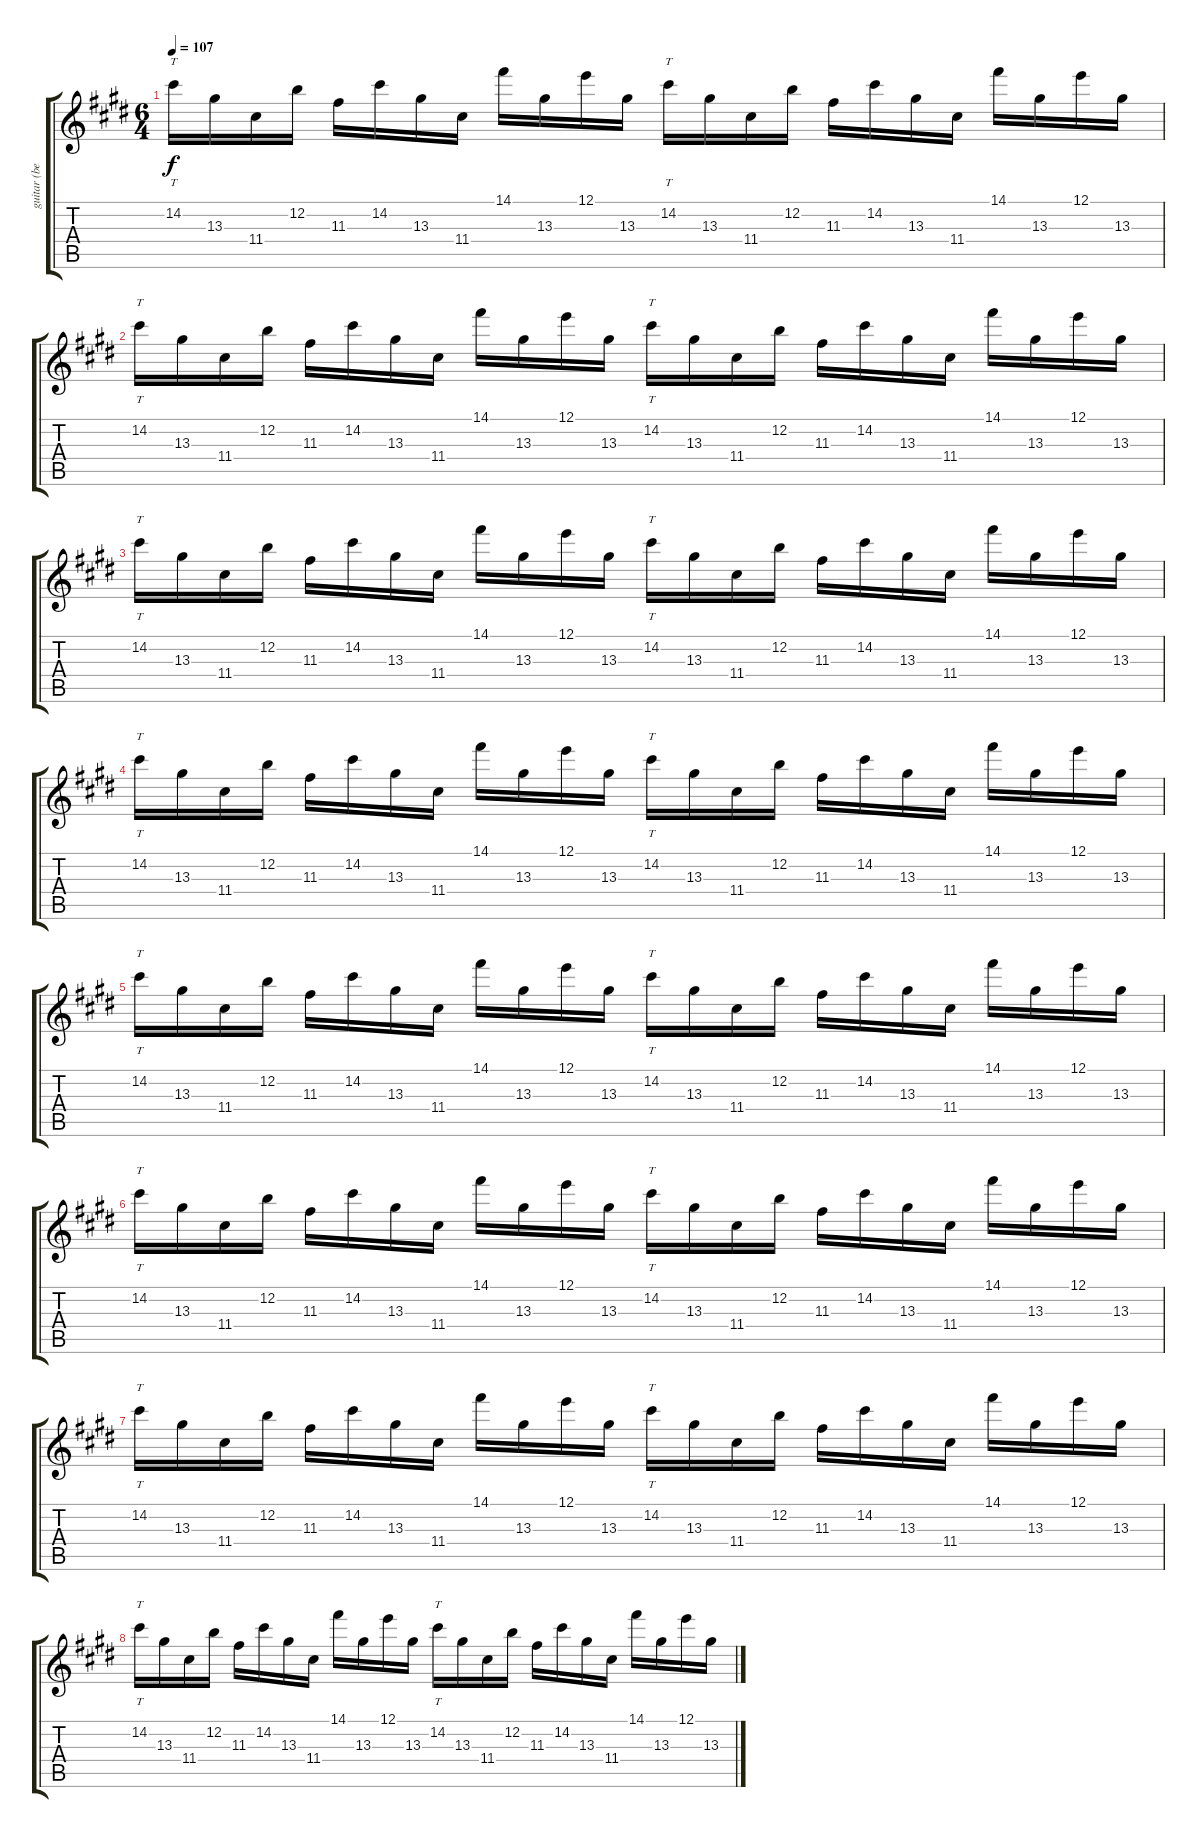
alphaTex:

\track ("guitar (belew)" "guitar (be") {instrument electricguitarjazz}
\staff {score tabs}
\tuning (E4 B3 G3 D3 A2 E2) {hide}
\ts (6 4)
\tempo 107
\clef g2
\ks e
14.2.16{tt dy f} 13.3.16 11.4.16 12.2.16 11.3.16 14.2.16 13.3.16 11.4.16 14.1.16 13.3.16 12.1.16 13.3.16 14.2.16{tt} 13.3.16 11.4.16 12.2.16 11.3.16 14.2.16 13.3.16 11.4.16 14.1.16 13.3.16 12.1.16 13.3.16 |
14.2.16{tt} 13.3.16 11.4.16 12.2.16 11.3.16 14.2.16 13.3.16 11.4.16 14.1.16 13.3.16 12.1.16 13.3.16 14.2.16{tt} 13.3.16 11.4.16 12.2.16 11.3.16 14.2.16 13.3.16 11.4.16 14.1.16 13.3.16 12.1.16 13.3.16 |
14.2.16{tt} 13.3.16 11.4.16 12.2.16 11.3.16 14.2.16 13.3.16 11.4.16 14.1.16 13.3.16 12.1.16 13.3.16 14.2.16{tt} 13.3.16 11.4.16 12.2.16 11.3.16 14.2.16 13.3.16 11.4.16 14.1.16 13.3.16 12.1.16 13.3.16 |
14.2.16{tt} 13.3.16 11.4.16 12.2.16 11.3.16 14.2.16 13.3.16 11.4.16 14.1.16 13.3.16 12.1.16 13.3.16 14.2.16{tt} 13.3.16 11.4.16 12.2.16 11.3.16 14.2.16 13.3.16 11.4.16 14.1.16 13.3.16 12.1.16 13.3.16 |
14.2.16{tt} 13.3.16 11.4.16 12.2.16 11.3.16 14.2.16 13.3.16 11.4.16 14.1.16 13.3.16 12.1.16 13.3.16 14.2.16{tt} 13.3.16 11.4.16 12.2.16 11.3.16 14.2.16 13.3.16 11.4.16 14.1.16 13.3.16 12.1.16 13.3.16 |
14.2.16{tt} 13.3.16 11.4.16 12.2.16 11.3.16 14.2.16 13.3.16 11.4.16 14.1.16 13.3.16 12.1.16 13.3.16 14.2.16{tt} 13.3.16 11.4.16 12.2.16 11.3.16 14.2.16 13.3.16 11.4.16 14.1.16 13.3.16 12.1.16 13.3.16 |
14.2.16{tt} 13.3.16 11.4.16 12.2.16 11.3.16 14.2.16 13.3.16 11.4.16 14.1.16 13.3.16 12.1.16 13.3.16 14.2.16{tt} 13.3.16 11.4.16 12.2.16 11.3.16 14.2.16 13.3.16 11.4.16 14.1.16 13.3.16 12.1.16 13.3.16 |
14.2.16{tt} 13.3.16 11.4.16 12.2.16 11.3.16 14.2.16 13.3.16 11.4.16 14.1.16 13.3.16 12.1.16 13.3.16 14.2.16{tt} 13.3.16 11.4.16 12.2.16 11.3.16 14.2.16 13.3.16 11.4.16 14.1.16 13.3.16 12.1.16 13.3.16
